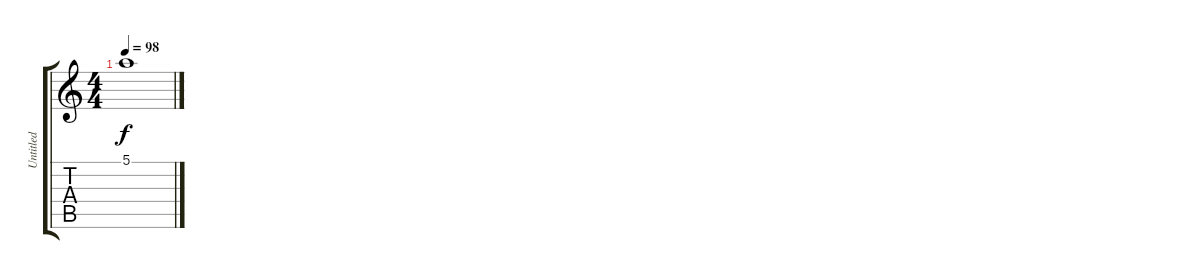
\track ("Untitled" "Untitled") {instrument acousticguitarnylon}
\staff {score tabs}
\tuning (E4 B3 G3 D3 A2 E2) {hide}
\ts (4 4)
\tempo 98
\clef g2
\ks c
5.1.1{dy f}
